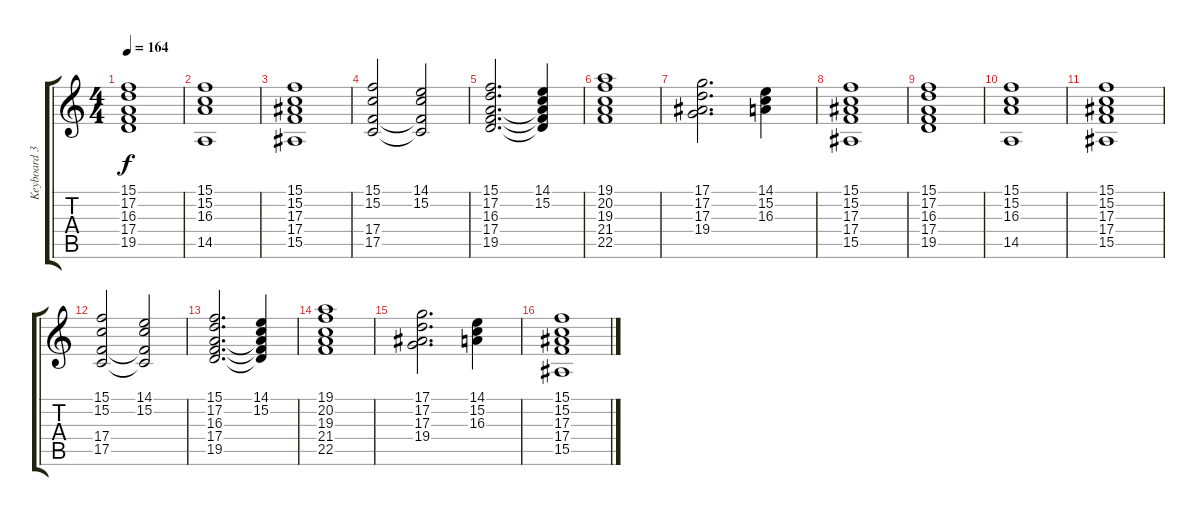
\track ("Keyboard 3/Tuomas" "Keyboard 3") {instrument synthstrings1}
\staff {score tabs}
\tuning (D4 A3 F3 C3 G2 D2) {hide}
\ts (4 4)
\tempo 164
\clef g2
\ks c
(15.1 17.2 16.3 17.4 19.5).1{dy f} |
(15.1 15.2 16.3 14.5).1 |
(15.1 15.2 17.3 17.4 15.5).1 |
(15.1 15.2 17.4 17.5).2 (14.1 15.2 17.4{t} 17.5{t}).2 |
(15.1 17.2 16.3 17.4 19.5).2{d} (14.1 15.2 16.3{t} 17.4{t} 19.5{t}).4 |
(19.1 20.2 19.3 21.4 22.5).1 |
(17.1 17.2 17.3 19.4).2{d} (14.1 15.2 16.3).4 |
(15.1 15.2 17.3 17.4 15.5).1 |
(15.1 17.2 16.3 17.4 19.5).1 |
(15.1 15.2 16.3 14.5).1 |
(15.1 15.2 17.3 17.4 15.5).1 |
(15.1 15.2 17.4 17.5).2 (14.1 15.2 17.4{t} 17.5{t}).2 |
(15.1 17.2 16.3 17.4 19.5).2{d} (14.1 15.2 16.3{t} 17.4{t} 19.5{t}).4 |
(19.1 20.2 19.3 21.4 22.5).1 |
(17.1 17.2 17.3 19.4).2{d} (14.1 15.2 16.3).4 |
(15.1 15.2 17.3 17.4 15.5).1
